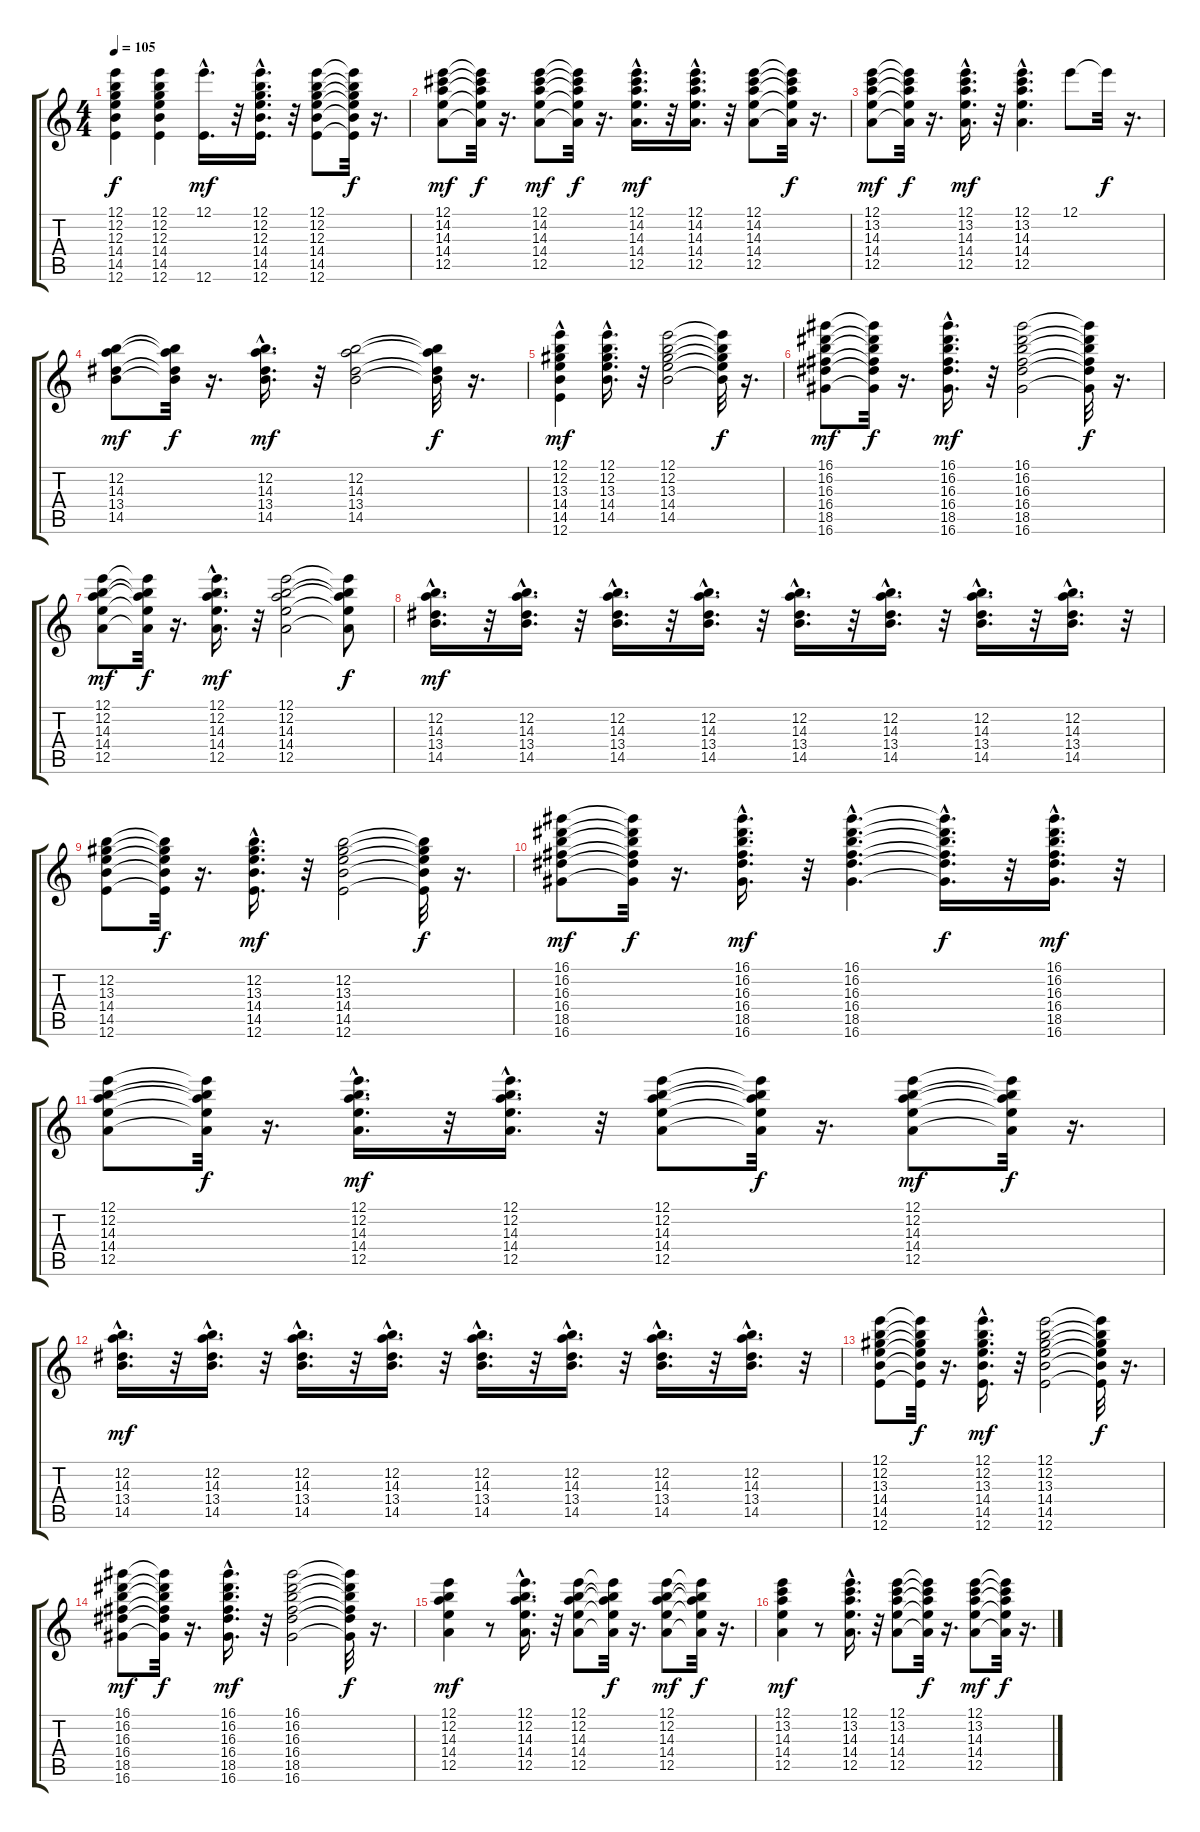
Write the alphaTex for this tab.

\track "" {instrument acousticguitarnylon}
\staff {score tabs}
\tuning (E4 B3 G3 D3 A2 E2) {hide}
\ts (4 4)
\tempo 105
\clef g2
\ks c
(12.1{t} 12.2{t} 12.3{t} 14.4{t} 14.5{t} 12.6{t}).4{dy f} (12.1 12.2 12.3 14.4 14.5 12.6).4 (12.1{hac} 12.6{hac}).16{d dy mf} r.32 (12.1{hac} 12.2{hac} 12.3{hac} 14.4{hac} 14.5{hac} 12.6{hac}).16{d} r.32 (12.1 12.2 12.3 14.4 14.5 12.6).8 (12.1{t} 12.2{t} 12.3{t} 14.4{t} 14.5{t} 12.6{t}).32{dy f} r.16{d} |
(12.1 14.2 14.3 14.4 12.5).8{dy mf} (12.1{t} 14.2{t} 14.3{t} 14.4{t} 12.5{t}).32{dy f} r.16{d} (12.1 14.2 14.3 14.4 12.5).8{dy mf} (12.1{t} 14.2{t} 14.3{t} 14.4{t} 12.5{t}).32{dy f} r.16{d} (12.1{hac} 14.2{hac} 14.3{hac} 14.4{hac} 12.5{hac}).16{d dy mf} r.32 (12.1{hac} 14.2{hac} 14.3{hac} 14.4{hac} 12.5{hac}).16{d} r.32 (12.1 14.2 14.3 14.4 12.5).8 (12.1{t} 14.2{t} 14.3{t} 14.4{t} 12.5{t}).32{dy f} r.16{d} |
(12.1 13.2 14.3 14.4 12.5).8{dy mf} (12.1{t} 13.2{t} 14.3{t} 14.4{t} 12.5{t}).32{dy f} r.16{d} (12.1{hac} 13.2{hac} 14.3{hac} 14.4{hac} 12.5{hac}).16{d dy mf} r.32 (12.1{hac} 13.2 14.3 14.4 12.5).4{d} 12.1.8 12.1{t}.32{dy f} r.16{d} |
(12.2 14.3 13.4 14.5).8{dy mf} (12.2{t} 14.3{t} 13.4{t} 14.5{t}).32{dy f} r.16{d} (12.2{hac} 14.3{hac} 13.4{hac} 14.5{hac}).16{d dy mf} r.32 (12.2 14.3 13.4 14.5).2 (12.2{t} 14.3{t} 13.4{t} 14.5{t}).32{dy f} r.16{d} |
(12.1 12.2 13.3 14.4 14.5 12.6{hac}).4{dy mf} (12.1{hac} 12.2{hac} 13.3{hac} 14.4{hac} 14.5{hac}).16{d} r.32 (12.1 12.2 13.3 14.4 14.5).2 (12.1{t} 12.2{t} 13.3{t} 14.4{t} 14.5{t}).32{dy f} r.16{d} |
(16.1 16.2 16.3 16.4 18.5 16.6).8{dy mf} (16.1{t} 16.2{t} 16.3{t} 16.4{t} 18.5{t} 16.6{t}).32{dy f} r.16{d} (16.1{hac} 16.2{hac} 16.3{hac} 16.4{hac} 18.5{hac} 16.6{hac}).16{d dy mf} r.32 (16.1 16.2 16.3 16.4 18.5 16.6).2 (16.1{t} 16.2{t} 16.3{t} 16.4{t} 18.5{t} 16.6{t}).32{dy f} r.16{d} |
(12.1 12.2 14.3 14.4 12.5).8{dy mf} (12.1{t} 12.2{t} 14.3{t} 14.4{t} 12.5{t}).32{dy f} r.16{d} (12.1{hac} 12.2{hac} 14.3{hac} 14.4{hac} 12.5{hac}).16{d dy mf} r.32 (12.1 12.2 14.3 14.4 12.5).2 (12.1{t} 12.2{t} 14.3{t} 14.4{t} 12.5{t}).8{dy f} |
(12.2{hac} 14.3{hac} 13.4{hac} 14.5{hac}).16{d dy mf} r.32 (12.2{hac} 14.3{hac} 13.4{hac} 14.5{hac}).16{d} r.32 (12.2{hac} 14.3{hac} 13.4{hac} 14.5{hac}).16{d} r.32 (12.2{hac} 14.3{hac} 13.4{hac} 14.5{hac}).16{d} r.32 (12.2{hac} 14.3{hac} 13.4{hac} 14.5{hac}).16{d} r.32 (12.2{hac} 14.3{hac} 13.4{hac} 14.5{hac}).16{d} r.32 (12.2{hac} 14.3{hac} 13.4{hac} 14.5{hac}).16{d} r.32 (12.2{hac} 14.3{hac} 13.4{hac} 14.5{hac}).16{d} r.32 |
(12.2 13.3 14.4 14.5 12.6).8 (12.2{t} 13.3{t} 14.4{t} 14.5{t} 12.6{t}).32{dy f} r.16{d} (12.2{hac} 13.3{hac} 14.4{hac} 14.5{hac} 12.6{hac}).16{d dy mf} r.32 (12.2 13.3 14.4 14.5 12.6).2 (12.2{t} 13.3{t} 14.4{t} 14.5{t} 12.6{t}).32{dy f} r.16{d} |
(16.1 16.2 16.3 16.4 18.5 16.6).8{dy mf} (16.1{t} 16.2{t} 16.3{t} 16.4{t} 18.5{t} 16.6{t}).32{dy f} r.16{d} (16.1{hac} 16.2{hac} 16.3{hac} 16.4{hac} 18.5{hac} 16.6{hac}).16{d dy mf} r.32 (16.1{hac} 16.2{hac} 16.3{hac} 16.4{hac} 18.5{hac} 16.6{hac}).4{d} (16.1{hac t} 16.2{hac t} 16.3{hac t} 16.4{hac t} 18.5{hac t} 16.6{hac t}).16{d dy f} r.32 (16.1{hac} 16.2{hac} 16.3{hac} 16.4{hac} 18.5{hac} 16.6{hac}).16{d dy mf} r.32 |
(12.1 12.2 14.3 14.4 12.5).8 (12.1{t} 12.2{t} 14.3{t} 14.4{t} 12.5{t}).32{dy f} r.16{d} (12.1{hac} 12.2{hac} 14.3{hac} 14.4{hac} 12.5{hac}).16{d dy mf} r.32 (12.1{hac} 12.2{hac} 14.3{hac} 14.4{hac} 12.5{hac}).16{d} r.32 (12.1 12.2 14.3 14.4 12.5).8 (12.1{t} 12.2{t} 14.3{t} 14.4{t} 12.5{t}).32{dy f} r.16{d} (12.1 12.2 14.3 14.4 12.5).8{dy mf} (12.1{t} 12.2{t} 14.3{t} 14.4{t} 12.5{t}).32{dy f} r.16{d} |
(12.2{hac} 14.3{hac} 13.4{hac} 14.5{hac}).16{d dy mf} r.32 (12.2{hac} 14.3{hac} 13.4{hac} 14.5{hac}).16{d} r.32 (12.2{hac} 14.3{hac} 13.4{hac} 14.5{hac}).16{d} r.32 (12.2{hac} 14.3{hac} 13.4{hac} 14.5{hac}).16{d} r.32 (12.2{hac} 14.3{hac} 13.4{hac} 14.5{hac}).16{d} r.32 (12.2{hac} 14.3{hac} 13.4{hac} 14.5{hac}).16{d} r.32 (12.2{hac} 14.3{hac} 13.4{hac} 14.5{hac}).16{d} r.32 (12.2{hac} 14.3{hac} 13.4{hac} 14.5{hac}).16{d} r.32 |
(12.1 12.2 13.3 14.4 14.5 12.6).8 (12.1{t} 12.2{t} 13.3{t} 14.4{t} 14.5{t} 12.6{t}).32{dy f} r.16{d} (12.1{hac} 12.2{hac} 13.3{hac} 14.4{hac} 14.5{hac} 12.6{hac}).16{d dy mf} r.32 (12.1 12.2 13.3 14.4 14.5 12.6).2 (12.1{t} 12.2{t} 13.3{t} 14.4{t} 14.5{t} 12.6{t}).32{dy f} r.16{d} |
(16.1 16.2 16.3 16.4 18.5 16.6).8{dy mf} (16.1{t} 16.2{t} 16.3{t} 16.4{t} 18.5{t} 16.6{t}).32{dy f} r.16{d} (16.1{hac} 16.2{hac} 16.3{hac} 16.4{hac} 18.5{hac} 16.6{hac}).16{d dy mf} r.32 (16.1 16.2 16.3 16.4 18.5 16.6).2 (16.1{t} 16.2{t} 16.3{t} 16.4{t} 18.5{t} 16.6{t}).32{dy f} r.16{d} |
(12.1 12.2 14.3 14.4 12.5).4{dy mf} r.8 (12.1{hac} 12.2{hac} 14.3{hac} 14.4{hac} 12.5{hac}).16{d} r.32 (12.1 12.2 14.3 14.4 12.5).8 (12.1{t} 12.2{t} 14.3{t} 14.4{t} 12.5{t}).32{dy f} r.16{d} (12.1 12.2 14.3 14.4 12.5).8{dy mf} (12.1{t} 12.2{t} 14.3{t} 14.4{t} 12.5{t}).32{dy f} r.16{d} |
(12.1 13.2 14.3 14.4 12.5).4{dy mf} r.8 (12.1{hac} 13.2{hac} 14.3{hac} 14.4{hac} 12.5{hac}).16{d} r.32 (12.1 13.2 14.3 14.4 12.5).8 (12.1{t} 13.2{t} 14.3{t} 14.4{t} 12.5{t}).32{dy f} r.16{d} (12.1 13.2 14.3 14.4 12.5).8{dy mf} (12.1{t} 13.2{t} 14.3{t} 14.4{t} 12.5{t}).32{dy f} r.16{d}
